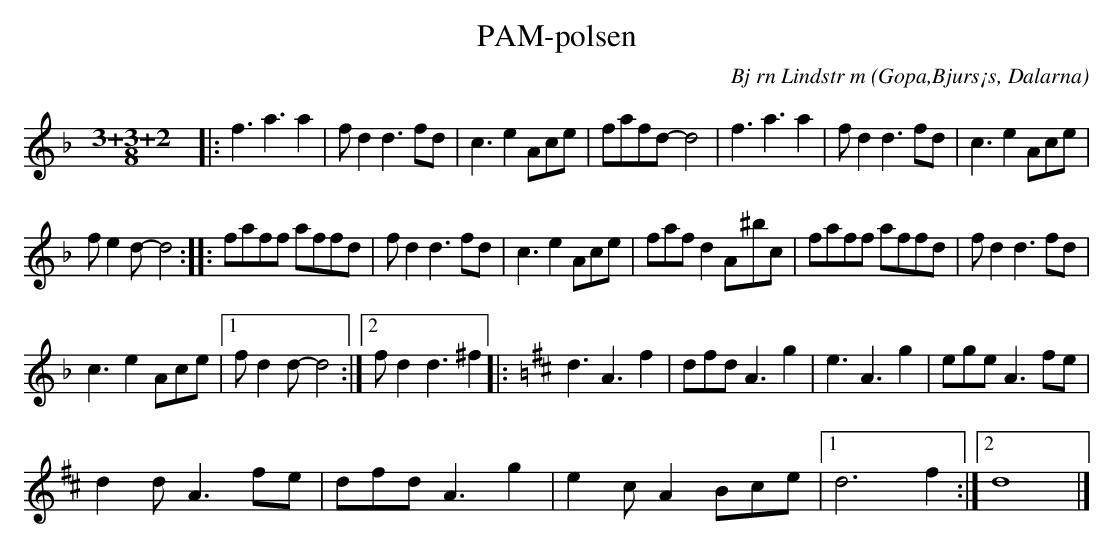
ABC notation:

X:1
T:PAM-polsen
C: Bj rn Lindstr m
O:Gopa,Bjurs¡s, Dalarna
M:3/4
L:1/8
K:Dm, D
[M:3+3+2/8] |: f3 a3 a2 | f d2 d3 fd | c3 e2 Ace | fafd- d4 | f3 a3 a2 | f d2 d3 fd | c3 e2 Ace | %7
 f e2 d- d4 :: faff affd | f d2 d3 fd | c3 e2 Ace | faf d2 A^bc | faff affd | f d2 d3 fd | %14
 c3 e2 Ace |1 f d2 d- d4 :|2 f d2 d3 ^f2 |:[K:D] d3 A3 f2 | dfd A3 g2 | e3 A3 g2 | ege A3 fe | %21
 d2 d A3 fe | dfd A3 g2 | e2 c A2 Bce |1 d6 f2 :|2 d8 |] %26
